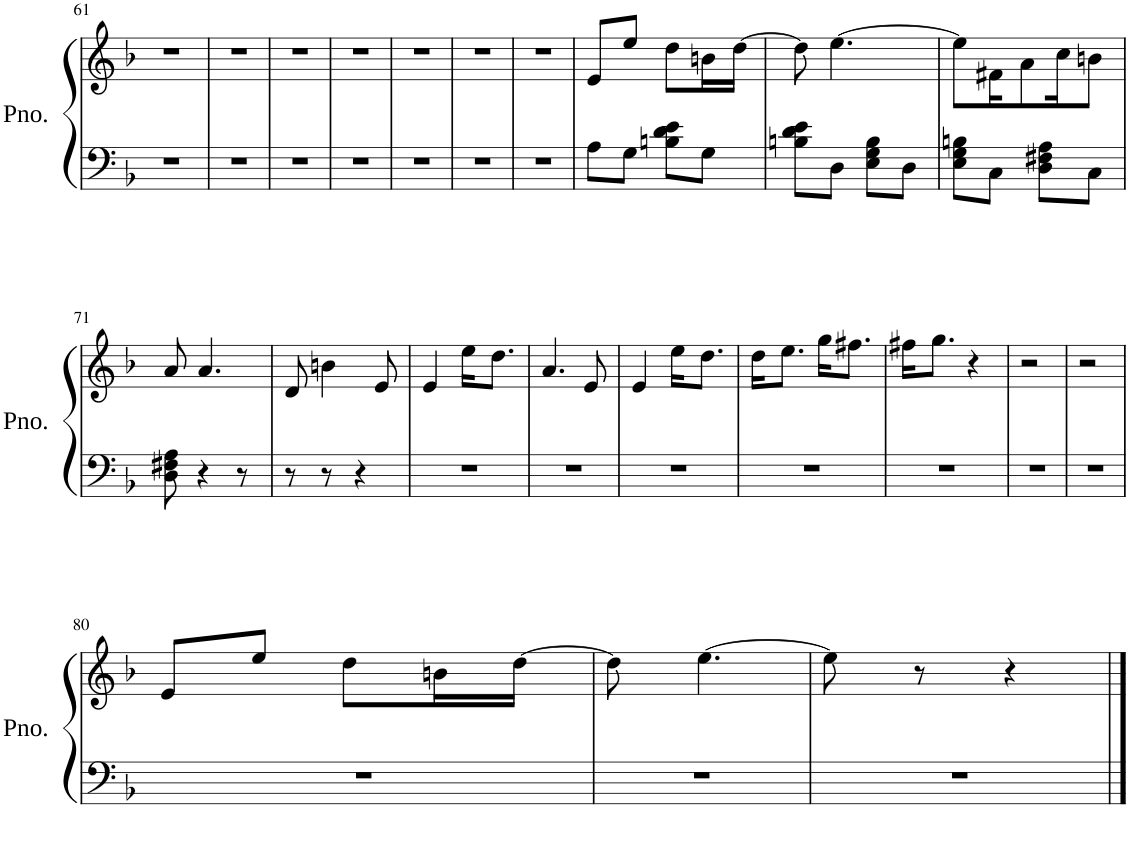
**kern	**kern
*part1	*part1
*staff2	*staff1
*I"Piano	*
*I'Pno.	*
!!LO:PB:g=z
*clefF4	*clefG2
*k[b-]	*k[b-]
*M2/4	*M2/4
=61	=61
2r	2r
=62	=62
2r	2r
=63	=63
2r	2r
=64	=64
2r	2r
=65	=65
2r	2r
=66	=66
2r	2r
=67	=67
2r	2r
=68	=68
8A\L	8e/L
8G\J	8ee/J
8Bn\ 8d\ 8e\L	8dd\L
8G\J	16bn\L
.	[16dd\JJ
=69	=69
8Bn\ 8d\ 8e\L	8dd\]
8D\J	[4.ee\
8E\ 8G\ 8B\L	.
8D\J	.
=70	=70
8E\ 8G\ 8Bn\L	8ee\L]
8C\J	16f#X\K
.	8a\
8D\ 8F#X\ 8A\L	.
.	16cc\K
8C\J	8bn\J
!!LO:LB:g=z
=71	=71
8D\ 8F#X\ 8A\	8a/
4r	4.a/
8r	.
=72	=72
8r	8d/
8r	4bn\
4r	.
.	8e/
=73	=73
2r	4e/
.	16ee\KL
.	8.dd\J
=74	=74
2r	4.a/
.	8e/
=75	=75
2r	4e/
.	16ee\KL
.	8.dd\J
=76	=76
2r	16dd\KL
.	8.ee\J
.	16gg\KL
.	8.ff#X\J
=77	=77
2r	16ff#X\KL
.	8.gg\J
.	4r
=78	=78
2r	2r
=79	=79
2r	2r
!!LO:LB:g=z
=80	=80
2r	8e/L
.	8ee/J
.	8dd\L
.	16bn\L
.	[16dd\JJ
=81	=81
2r	8dd\]
.	[4.ee\
=82	=82
2r	8ee\]
.	8r
.	4r
==	==
*-	*-
